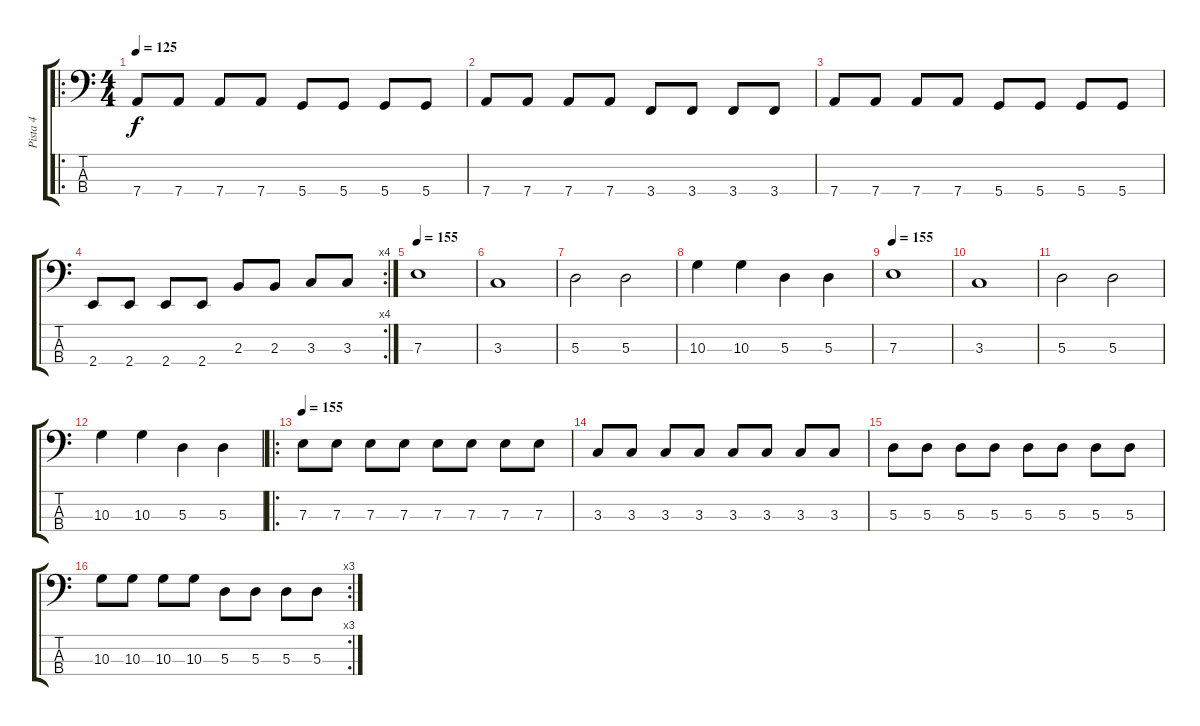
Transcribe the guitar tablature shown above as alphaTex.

\track ("Pista 4" "Pista 4") {instrument electricbasspick}
\staff {score tabs}
\tuning (G2 D2 A1 D1) {hide}
\ro
\ts (4 4)
\tempo 125
\clef f4
\ks c
7.4.8{dy f} 7.4.8 7.4.8 7.4.8 5.4.8 5.4.8 5.4.8 5.4.8 |
7.4.8 7.4.8 7.4.8 7.4.8 3.4.8 3.4.8 3.4.8 3.4.8 |
7.4.8 7.4.8 7.4.8 7.4.8 5.4.8 5.4.8 5.4.8 5.4.8 |
\rc 4
2.4.8 2.4.8 2.4.8 2.4.8 2.3.8 2.3.8 3.3.8 3.3.8 |
\tempo 155
7.3.1 |
3.3.1 |
5.3.2 5.3.2 |
10.3.4 10.3.4 5.3.4 5.3.4 |
\tempo 155
7.3.1 |
3.3.1 |
5.3.2 5.3.2 |
10.3.4 10.3.4 5.3.4 5.3.4 |
\ro
\tempo 155
7.3.8 7.3.8 7.3.8 7.3.8 7.3.8 7.3.8 7.3.8 7.3.8 |
3.3.8 3.3.8 3.3.8 3.3.8 3.3.8 3.3.8 3.3.8 3.3.8 |
5.3.8 5.3.8 5.3.8 5.3.8 5.3.8 5.3.8 5.3.8 5.3.8 |
\rc 3
10.3.8 10.3.8 10.3.8 10.3.8 5.3.8 5.3.8 5.3.8 5.3.8
